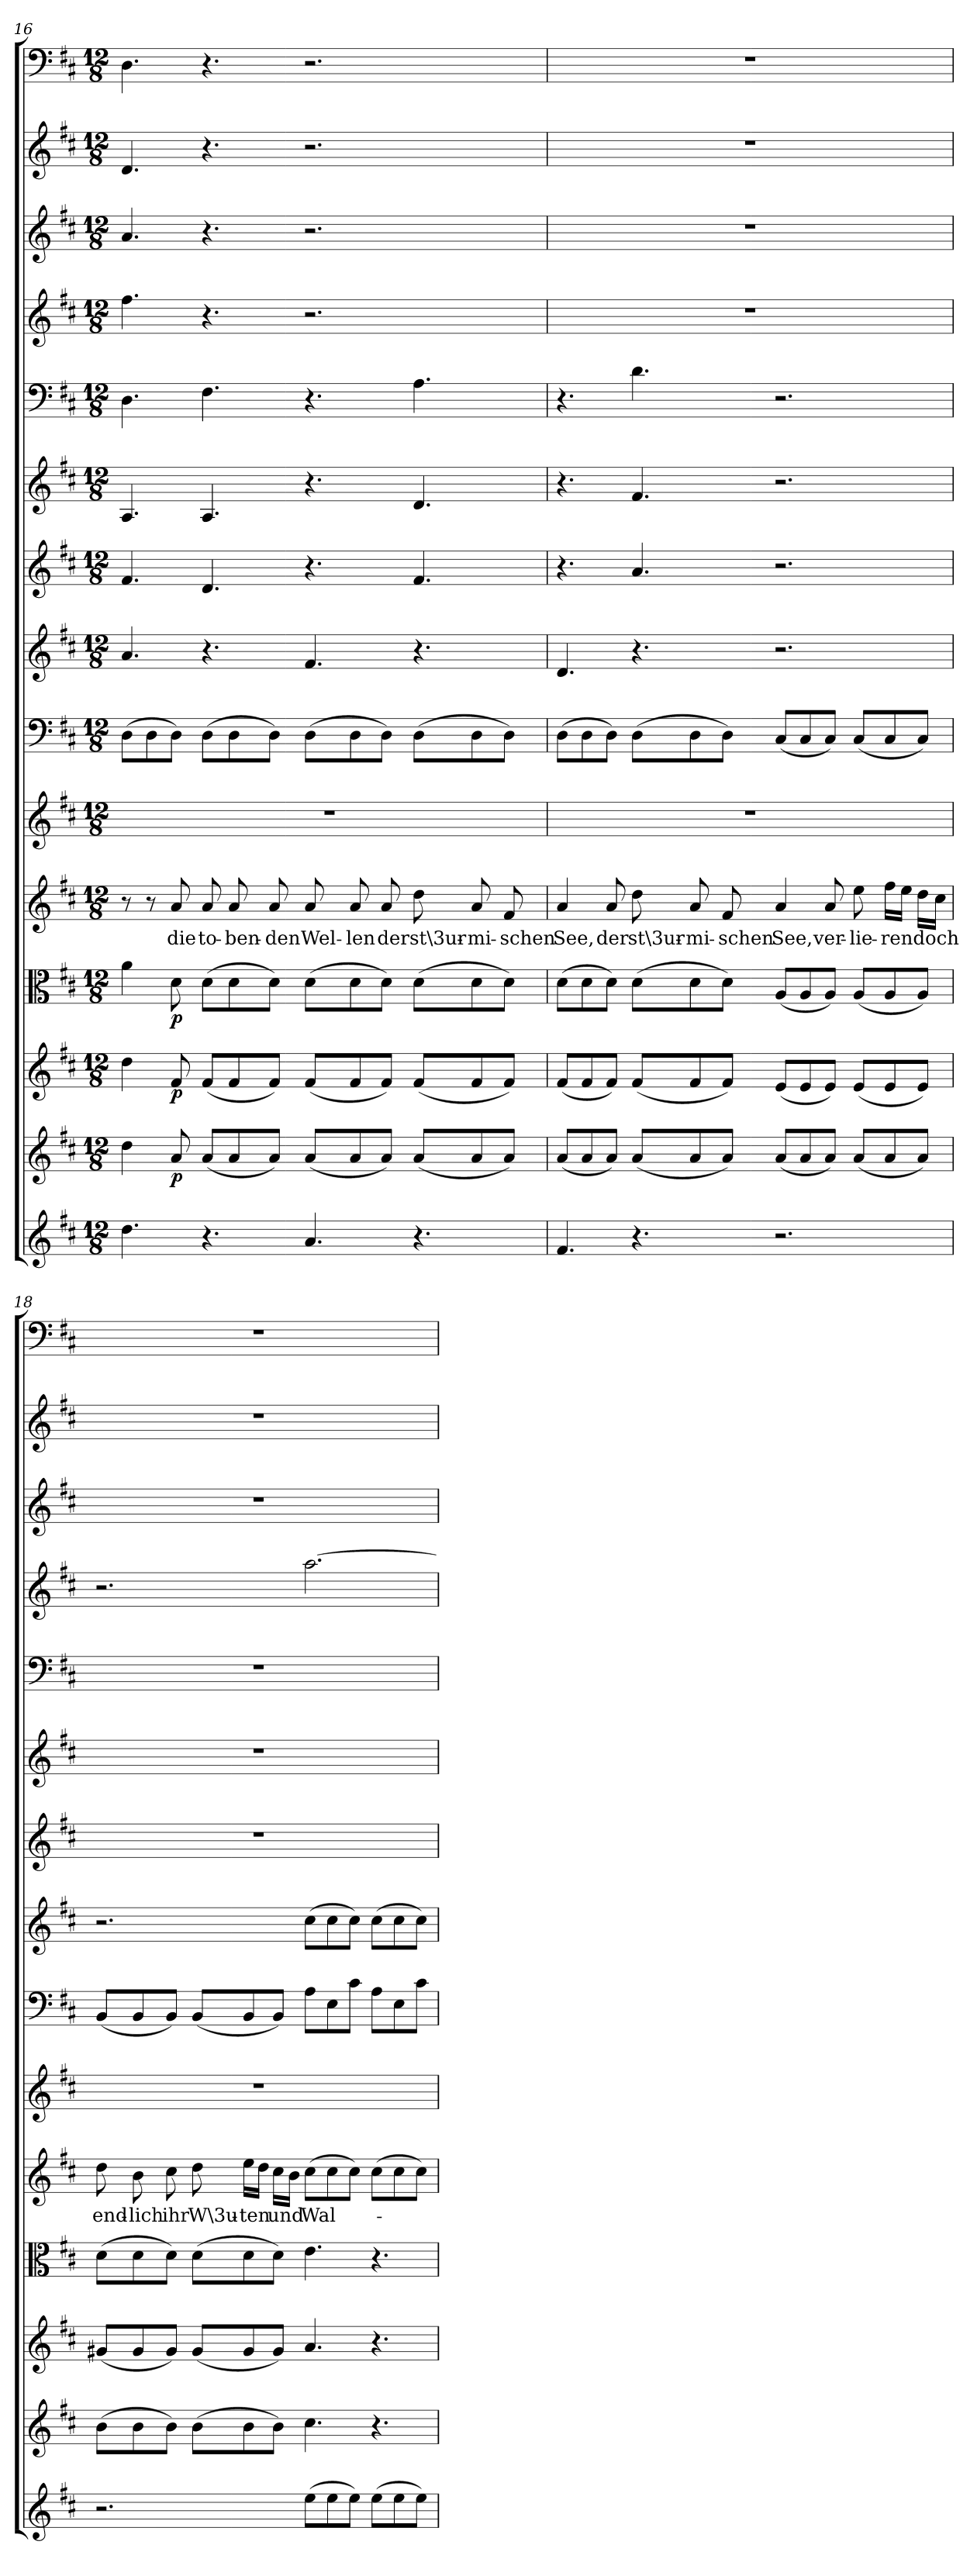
**kern	**kern	**dynam	**kern	**dynam	**kern	**dynam	**kern	**text	**kern	**kern	**kern	**kern	**kern	**kern	**kern	**kern	**kern	**kern
*part15	*part14	*part14	*part13	*part13	*part12	*part12	*part11	*part11	*part10	*part9	*part8	*part7	*part6	*part5	*part4	*part3	*part2	*part1
*staff15	*staff14	*staff14	*staff13	*staff13	*staff12	*staff12	*staff11	*staff11	*staff10	*staff9	*staff8	*staff7	*staff6	*staff5	*staff4	*staff3	*staff2	*staff1
*clefG2	*clefG2	*	*clefG2	*	*clefC3	*	*clefG2	*	*clefG2	*clefF4	*clefG2	*clefG2	*clefG2	*clefF4	*clefG2	*clefG2	*clefG2	*clefF4
*k[f#c#]	*k[f#c#]	*	*k[f#c#]	*	*k[f#c#]	*	*k[f#c#]	*	*k[f#c#]	*k[f#c#]	*k[f#c#]	*k[f#c#]	*k[f#c#]	*k[f#c#]	*k[f#c#]	*k[f#c#]	*k[f#c#]	*k[f#c#]
*D:	*D:	*	*D:	*	*D:	*	*D:	*	*D:	*D:	*D:	*D:	*D:	*D:	*D:	*D:	*D:	*D:
*M12/8	*M12/8	*	*M12/8	*	*M12/8	*	*M12/8	*	*M12/8	*M12/8	*M12/8	*M12/8	*M12/8	*M12/8	*M12/8	*M12/8	*M12/8	*M12/8
=16	=16	=16	=16	=16	=16	=16	=16	=16	=16	=16	=16	=16	=16	=16	=16	=16	=16	=16
4.dd\	4dd\	.	4dd\	.	4a\	.	8r	.	1.r	(8D\L	4.a/	4.f#/	4.A/	4.D\	4.ff#\	4.a/	4.d/	4.D\
.	.	.	.	.	.	.	8r	.	.	8D\	.	.	.	.	.	.	.	.
.	8a/	p	8f#/	p	8d\	p	8a/	die	.	8D\J)	.	.	.	.	.	.	.	.
4.r	(8a/L	.	(8f#/L	.	(8d\L	.	8a/	to-	.	(8D\L	4.r	4.d/	4.A/	4.F#\	4.r	4.r	4.r	4.r
.	8a/	.	8f#/	.	8d\	.	8a/	-ben-	.	8D\	.	.	.	.	.	.	.	.
.	8a/J)	.	8f#/J)	.	8d\J)	.	8a/	-den	.	8D\J)	.	.	.	.	.	.	.	.
4.a/	(8a/L	.	(8f#/L	.	(8d\L	.	8a/	Wel-	.	(8D\L	4.f#/	4.r	4.r	4.r	2.r	2.r	2.r	2.r
.	8a/	.	8f#/	.	8d\	.	8a/	-len	.	8D\	.	.	.	.	.	.	.	.
.	8a/J)	.	8f#/J)	.	8d\J)	.	8a/	der	.	8D\J)	.	.	.	.	.	.	.	.
4.r	(8a/L	.	(8f#/L	.	(8d\L	.	8dd\	st\3ur-	.	(8D\L	4.r	4.f#/	4.d/	4.A\	.	.	.	.
.	8a/	.	8f#/	.	8d\	.	8a/	-mi-	.	8D\	.	.	.	.	.	.	.	.
.	8a/J)	.	8f#/J)	.	8d\J)	.	8f#/	-schen	.	8D\J)	.	.	.	.	.	.	.	.
=17	=17	=17	=17	=17	=17	=17	=17	=17	=17	=17	=17	=17	=17	=17	=17	=17	=17	=17
4.f#/	(8a/L	.	(8f#/L	.	(8d\L	.	4a/	See,	1.r	(8D\L	4.d/	4.r	4.r	4.r	1.r	1.r	1.r	1.r
.	8a/	.	8f#/	.	8d\	.	.	.	.	8D\	.	.	.	.	.	.	.	.
.	8a/J)	.	8f#/J)	.	8d\J)	.	8a/	der	.	8D\J)	.	.	.	.	.	.	.	.
4.r	(8a/L	.	(8f#/L	.	(8d\L	.	8dd\	st\3ur-	.	(8D\L	4.r	4.a/	4.f#/	4.d\	.	.	.	.
.	8a/	.	8f#/	.	8d\	.	8a/	-mi-	.	8D\	.	.	.	.	.	.	.	.
.	8a/J)	.	8f#/J)	.	8d\J)	.	8f#/	-schen	.	8D\J)	.	.	.	.	.	.	.	.
2.r	(8a/L	.	(8e/L	.	(8A/L	.	4a/	See,	.	(8C#/L	2.r	2.r	2.r	2.r	.	.	.	.
.	8a/	.	8e/	.	8A/	.	.	.	.	8C#/	.	.	.	.	.	.	.	.
.	8a/J)	.	8e/J)	.	8A/J)	.	8a/	ver-	.	8C#/J)	.	.	.	.	.	.	.	.
.	(8a/L	.	(8e/L	.	(8A/L	.	8ee\	-lie-	.	(8C#/L	.	.	.	.	.	.	.	.
.	8a/	.	8e/	.	8A/	.	16ff#\LL	-ren	.	8C#/	.	.	.	.	.	.	.	.
.	.	.	.	.	.	.	16ee\JJ	.	.	.	.	.	.	.	.	.	.	.
.	8a/J)	.	8e/J)	.	8A/J)	.	16dd\LL	doch	.	8C#/J)	.	.	.	.	.	.	.	.
.	.	.	.	.	.	.	16cc#\JJ	.	.	.	.	.	.	.	.	.	.	.
=18	=18	=18	=18	=18	=18	=18	=18	=18	=18	=18	=18	=18	=18	=18	=18	=18	=18	=18
2.r	(8b\L	.	(8g#X/L	.	(8d\L	.	8dd\	end-	1.r	(8BB/L	2.r	1.r	1.r	1.r	2.r	1.r	1.r	1.r
.	8b\	.	8g#/	.	8d\	.	8b\	-lich	.	8BB/	.	.	.	.	.	.	.	.
.	8b\J)	.	8g#/J)	.	8d\J)	.	8cc#\	ihr	.	8BB/J)	.	.	.	.	.	.	.	.
.	(8b\L	.	(8g#/L	.	(8d\L	.	8dd\	W\3u-	.	(8BB/L	.	.	.	.	.	.	.	.
.	8b\	.	8g#/	.	8d\	.	16ee\LL	-ten	.	8BB/	.	.	.	.	.	.	.	.
.	.	.	.	.	.	.	16dd\JJ	.	.	.	.	.	.	.	.	.	.	.
.	8b\J)	.	8g#/J)	.	8d\J)	.	16cc#\LL	und	.	8BB/J)	.	.	.	.	.	.	.	.
.	.	.	.	.	.	.	16b\JJ	.	.	.	.	.	.	.	.	.	.	.
(8ee\L	4.cc#\	.	4.a/	.	4.e\	.	(8cc#\L	Wal-	.	8A\L	(8cc#\L	.	.	.	[2.aa\	.	.	.
8ee\	.	.	.	.	.	.	8cc#\	.	.	8E\	8cc#\	.	.	.	.	.	.	.
8ee\J)	.	.	.	.	.	.	8cc#\J)	.	.	8c#\J	8cc#\J)	.	.	.	.	.	.	.
(8ee\L	4.r	.	4.r	.	4.r	.	(8cc#\L	.	.	8A\L	(8cc#\L	.	.	.	.	.	.	.
8ee\	.	.	.	.	.	.	8cc#\	.	.	8E\	8cc#\	.	.	.	.	.	.	.
8ee\J)	.	.	.	.	.	.	8cc#\J)	.	.	8c#\J	8cc#\J)	.	.	.	.	.	.	.
=	=	=	=	=	=	=	=	=	=	=	=	=	=	=	=	=	=	=
*-	*-	*-	*-	*-	*-	*-	*-	*-	*-	*-	*-	*-	*-	*-	*-	*-	*-	*-
